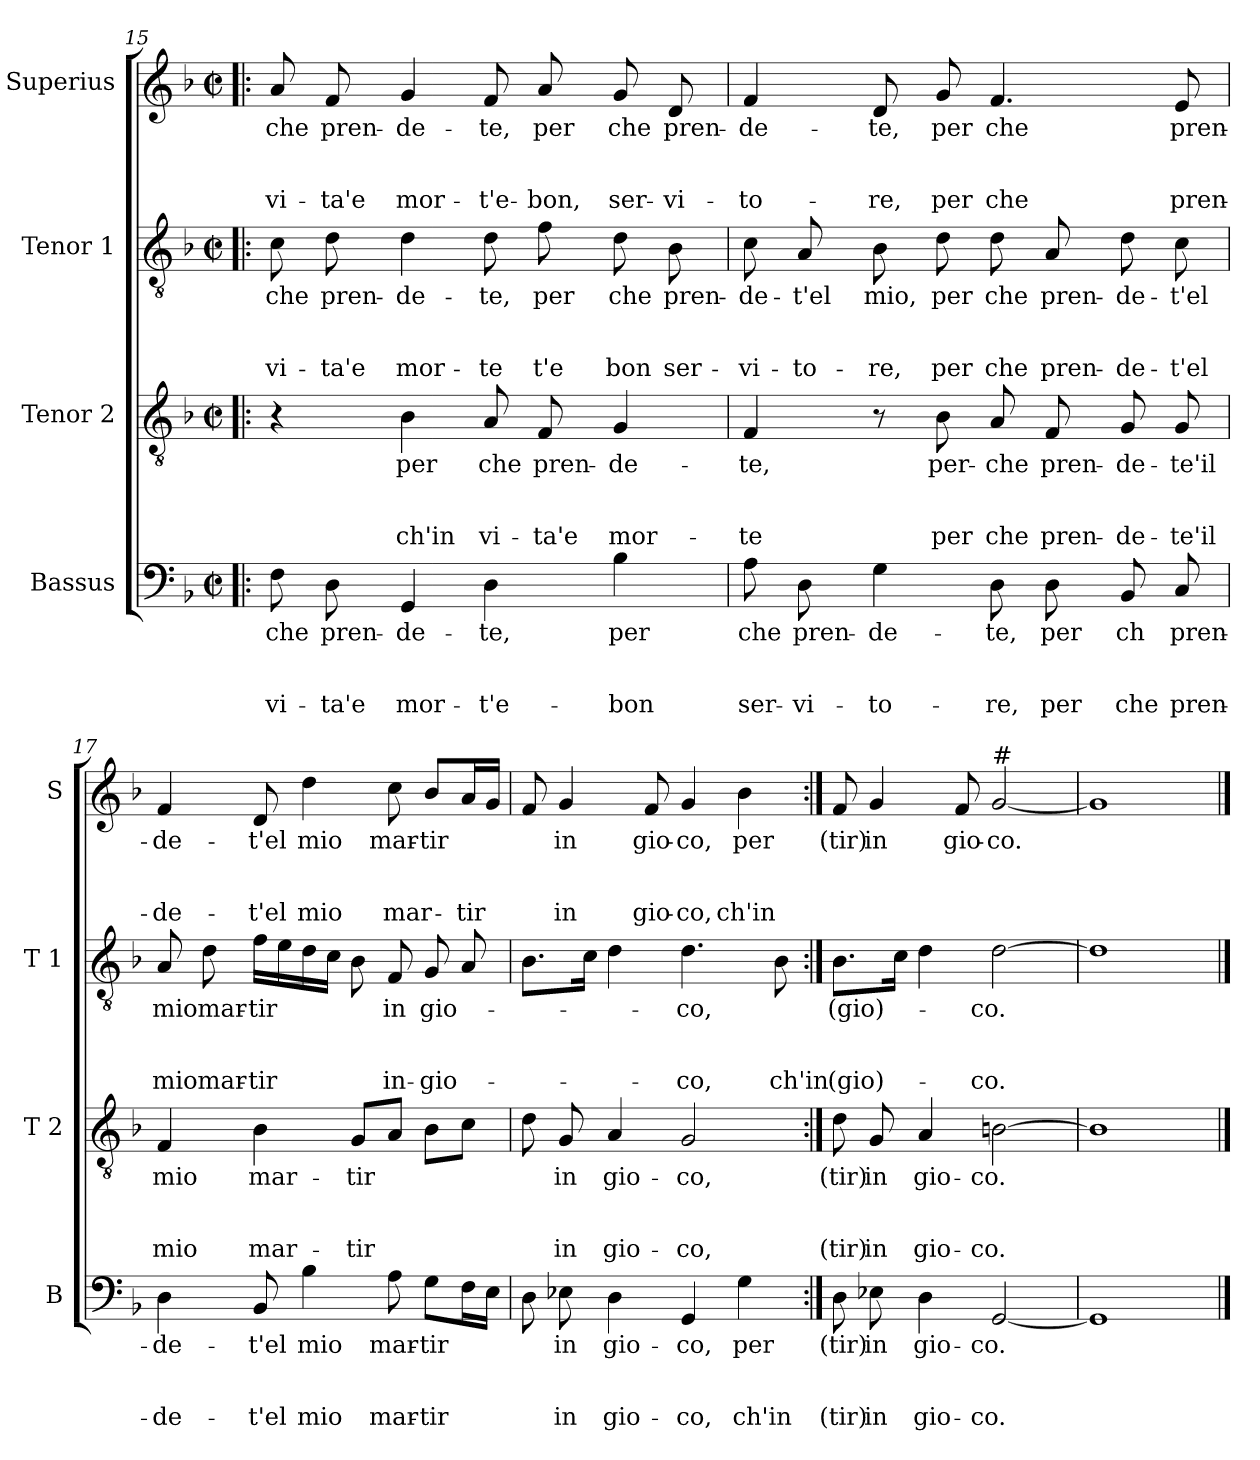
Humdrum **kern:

**kern	**text	**text	**text	**text	**kern	**text	**text	**text	**text	**kern	**text	**text	**text	**text	**kern	**text	**text	**text	**text
*part4	*part4	*part4	*part4	*part4	*part3	*part3	*part3	*part3	*part3	*part2	*part2	*part2	*part2	*part2	*part1	*part1	*part1	*part1	*part1
*staff4	*staff4	*staff4	*staff4	*staff4	*staff3	*staff3	*staff3	*staff3	*staff3	*staff2	*staff2	*staff2	*staff2	*staff2	*staff1	*staff1	*staff1	*staff1	*staff1
*I"Bassus	*	*	*	*	*I"Tenor 2	*	*	*	*	*I"Tenor 1	*	*	*	*	*I"Superius	*	*	*	*
*I'B	*	*	*	*	*I'T 2	*	*	*	*	*I'T 1	*	*	*	*	*I'S	*	*	*	*
*clefF4	*	*	*	*	*clefGv2	*	*	*	*	*clefGv2	*	*	*	*	*clefG2	*	*	*	*
*k[b-]	*	*	*	*	*k[b-]	*	*	*	*	*k[b-]	*	*	*	*	*k[b-]	*	*	*	*
*F:	*	*	*	*	*F:	*	*	*	*	*F:	*	*	*	*	*F:	*	*	*	*
*M2/2	*	*	*	*	*M2/2	*	*	*	*	*M2/2	*	*	*	*	*M2/2	*	*	*	*
*met(c|)	*	*	*	*	*met(c|)	*	*	*	*	*met(c|)	*	*	*	*	*met(c|)	*	*	*	*
=15!|:	=15!|:	=15!|:	=15!|:	=15!|:	=15!|:	=15!|:	=15!|:	=15!|:	=15!|:	=15!|:	=15!|:	=15!|:	=15!|:	=15!|:	=15!|:	=15!|:	=15!|:	=15!|:	=15!|:
8F\	che	.	.	vi-	4r	.	.	.	.	8c\	che	.	.	vi-	8a/	che	.	.	vi-
8D\	pren-	.	.	-ta'e	.	.	.	.	.	8d\	pren-	.	.	-ta'e	8f/	pren-	.	.	-ta'e
4GG/	-de-	.	.	mor-	4B-\	-per	.	.	ch'in	4d\	-de-	.	.	mor-	4g/	-de-	.	.	mor-
4D\	-te,	.	.	-t'e-	8A/	che	.	.	vi-	8d\	-te,	.	.	-te	8f/	-te,	.	.	-t'e-
.	.	.	.	.	8F/	pren-	.	.	-ta'e	8f\	per	.	.	t'e	8a/	per	.	.	-bon,
4B-\	per	.	.	-bon	4G/	-de-	.	.	mor-	8d\	che	.	.	bon	8g/	che	.	.	ser-
.	.	.	.	.	.	.	.	.	.	8B-\	pren-	.	.	ser-	8d/	pren-	.	.	-vi-
!!LO:LB:g=z
=16	=16	=16	=16	=16	=16	=16	=16	=16	=16	=16	=16	=16	=16	=16	=16	=16	=16	=16	=16
8A\	che	.	.	ser-	4F/	-te,	.	.	-te	8c\	-de-	.	.	-vi-	4f/	-de-	.	.	-to-
8D\	pren-	.	.	-vi-	.	.	.	.	.	8A/	-t'el	.	.	-to-	.	.	.	.	.
4G\	-de-	.	.	-to-	8r	.	.	.	.	8B-\	mio,	.	.	-re,	8d/	-te,	.	.	-re,
.	.	.	.	.	8B-\	per-	.	.	per	8d\	per	.	.	per	8g/	per	.	.	per
8D\	-te,	.	.	-re,	8A/	-che	.	.	che	8d\	che	.	.	che	4.f/	che	.	.	che
8D\	per	.	.	per	8F/	pren-	.	.	pren-	8A/	pren-	.	.	pren-	.	.	.	.	.
8BB-/	ch	.	.	che	8G/	-de-	.	.	-de-	8d\	-de-	.	.	-de-	.	.	.	.	.
8C/	pren-	.	.	pren-	8G/	-te'il	.	.	-te'il	8c\	-t'el	.	.	-t'el	8e/	pren-	.	.	pren-
=17	=17	=17	=17	=17	=17	=17	=17	=17	=17	=17	=17	=17	=17	=17	=17	=17	=17	=17	=17
4D\	-de-	.	.	-de-	4F/	mio	.	.	mio	8A/	mio	.	.	mio	4f/	-de-	.	.	-de-
.	.	.	.	.	.	.	.	.	.	8d\	mar-	.	.	mar-	.	.	.	.	.
8BB-/	-t'el	.	.	-t'el	4B-\	mar-	.	.	mar-	16f\LL	-tir	.	.	-tir	8d/	-t'el	.	.	-t'el
.	.	.	.	.	.	.	.	.	.	16e\	.	.	.	.	.	.	.	.	.
4B-\	mio	.	.	mio	.	.	.	.	.	16d\	.	.	.	.	4dd\	mio	.	.	mio
.	.	.	.	.	.	.	.	.	.	16c\JJ	.	.	.	.	.	.	.	.	.
.	.	.	.	.	8G/L	-tir	.	.	-tir	8B-\	.	.	.	.	.	.	.	.	.
8A\	mar-	.	.	mar-	8A/J	.	.	.	.	8F/	in	.	.	in-	8cc\	mar-	.	.	mar-
8G\L	-tir	.	.	-tir	8B-\L	.	.	.	.	8G/	gio-	.	.	-gio-	8b-/L	-tir	.	.	.
16F\L	.	.	.	.	8c\J	.	.	.	.	8A/	.	.	.	.	16a/L	.	.	.	-tir
16E\JJ	.	.	.	.	.	.	.	.	.	.	.	.	.	.	16g/JJ	.	.	.	.
=18	=18	=18	=18	=18	=18	=18	=18	=18	=18	=18	=18	=18	=18	=18	=18	=18	=18	=18	=18
8D\	.	.	.	.	8d\	.	.	.	.	8.B-\L	.	.	.	.	8f/	.	.	.	.
8E-X\	in	.	.	in	8G/	in	.	.	in	.	.	.	.	.	4g/	in	.	.	in
.	.	.	.	.	.	.	.	.	.	16c\Jk	.	.	.	.	.	.	.	.	.
4D\	gio-	.	.	gio-	4A/	gio-	.	.	gio-	4d\	.	.	.	.	.	.	.	.	.
.	.	.	.	.	.	.	.	.	.	.	.	.	.	.	8f/	gio-	.	.	gio-
4GG/	-co,	.	.	-co,	2G/	-co,	.	.	-co,	4.d\	-co,	.	.	-co,	4g/	-co,	.	.	-co,
4G\	per	.	.	ch'in	.	.	.	.	.	.	.	.	.	.	4b-\	per	.	.	ch'in
.	.	.	.	.	.	.	.	.	.	8B-\	.	.	.	ch'in	.	.	.	.	.
=19:|!	=19:|!	=19:|!	=19:|!	=19:|!	=19:|!	=19:|!	=19:|!	=19:|!	=19:|!	=19:|!	=19:|!	=19:|!	=19:|!	=19:|!	=19:|!	=19:|!	=19:|!	=19:|!	=19:|!
8D\	(tir)	.	.	(tir)	8d\	(tir)	.	.	(tir)	8.B-\L	(gio)-	.	.	(gio)-	8f/	(tir)	.	.	.
8E-X\	in	.	.	in	8G/	in	.	.	in	.	.	.	.	.	4g/	in	.	.	.
.	.	.	.	.	.	.	.	.	.	16c\Jk	.	.	.	.	.	.	.	.	.
4D\	gio-	.	.	gio-	4A/	gio-	.	.	gio-	4d\	.	.	.	.	.	.	.	.	.
.	.	.	.	.	.	.	.	.	.	.	.	.	.	.	8f/	gio-	.	.	.
!	!	!	!	!	!	!	!	!	!	!	!	!	!	!	!LO:TX:a:t=#	!	!	!	!
[2GG/	-co.	.	.	-co.	[2Bn\	-co.	.	.	-co.	[2d\	-co.	.	.	-co.	[2g/	-co.	.	.	.
=20	=20	=20	=20	=20	=20	=20	=20	=20	=20	=20	=20	=20	=20	=20	=20	=20	=20	=20	=20
1GG]	.	.	.	.	1B]	.	.	.	.	1d]	.	.	.	.	1g]	.	.	.	.
==	==	==	==	==	==	==	==	==	==	==	==	==	==	==	==	==	==	==	==
*-	*-	*-	*-	*-	*-	*-	*-	*-	*-	*-	*-	*-	*-	*-	*-	*-	*-	*-	*-
